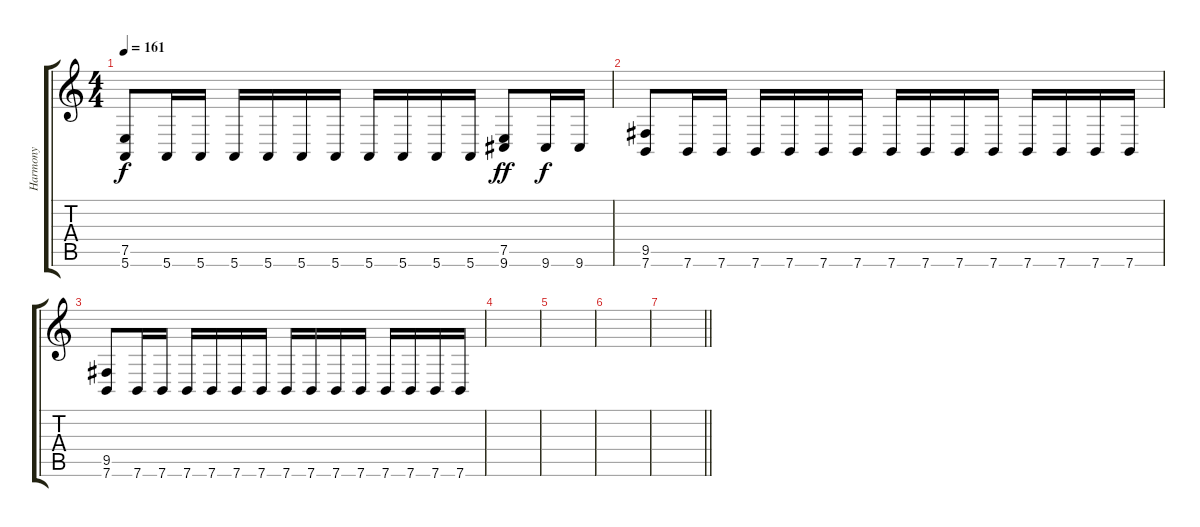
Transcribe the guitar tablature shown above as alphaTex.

\track ("Harmony" "Harmony") {instrument drawbarorgan}
\staff {score tabs}
\tuning (E4 B3 G3 D3 A2 E2) {hide}
\ts (4 4)
\tempo 161
\clef g2
\ks c
(7.5 5.6).8{dy f} 5.6.16 5.6.16 5.6.16 5.6.16 5.6.16 5.6.16 5.6.16 5.6.16 5.6.16 5.6.16 (7.5 9.6).8{dy ff} 9.6.16{dy f} 9.6.16 |
(9.5 7.6).8 7.6.16 7.6.16 7.6.16 7.6.16 7.6.16 7.6.16 7.6.16 7.6.16 7.6.16 7.6.16 7.6.16 7.6.16 7.6.16 7.6.16 |
(9.5 7.6).8 7.6.16 7.6.16 7.6.16 7.6.16 7.6.16 7.6.16 7.6.16 7.6.16 7.6.16 7.6.16 7.6.16 7.6.16 7.6.16 7.6.16 |
|
|
|
\barLineRight lightlight
